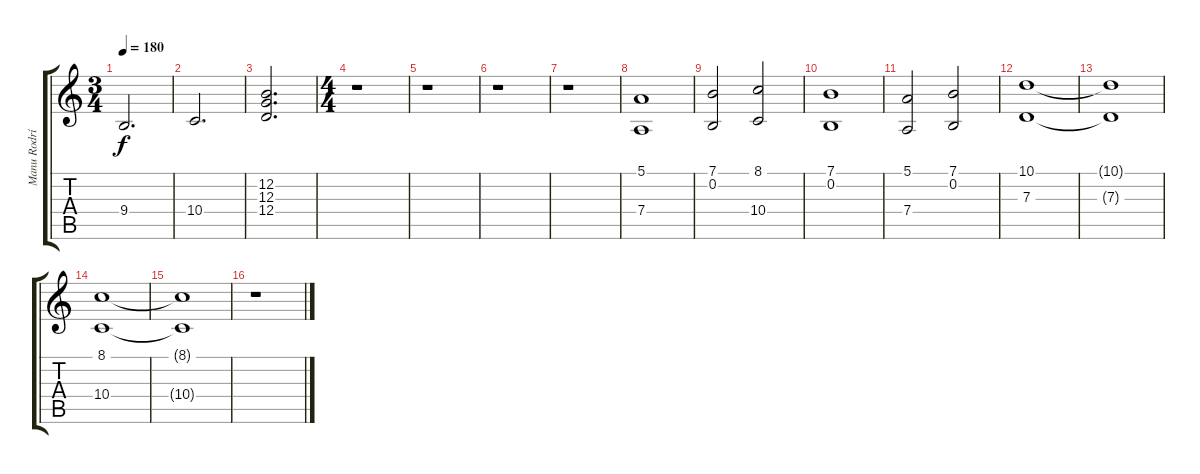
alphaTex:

\track ("Manu Rodríguez" "Manu Rodrí") {instrument tremolostrings}
\staff {score tabs}
\tuning (E4 B3 G3 D3 A2 E2) {hide}
\ts (3 4)
\tempo 180
\clef g2
\ks c
9.4.2{d dy f} |
10.4.2{d} |
(12.2 12.3 12.4).2{d} |
\ts (4 4)
r.1 |
r.1 |
r.1 |
r.1 |
(5.1 7.4).1 |
(7.1 0.2).2 (8.1 10.4).2 |
(7.1 0.2).1 |
(5.1 7.4).2 (7.1 0.2).2 |
(10.1 7.3).1 |
(10.1{t} 7.3{t}).1 |
(8.1 10.4).1 |
(8.1{t} 10.4{t}).1 |
r.1
